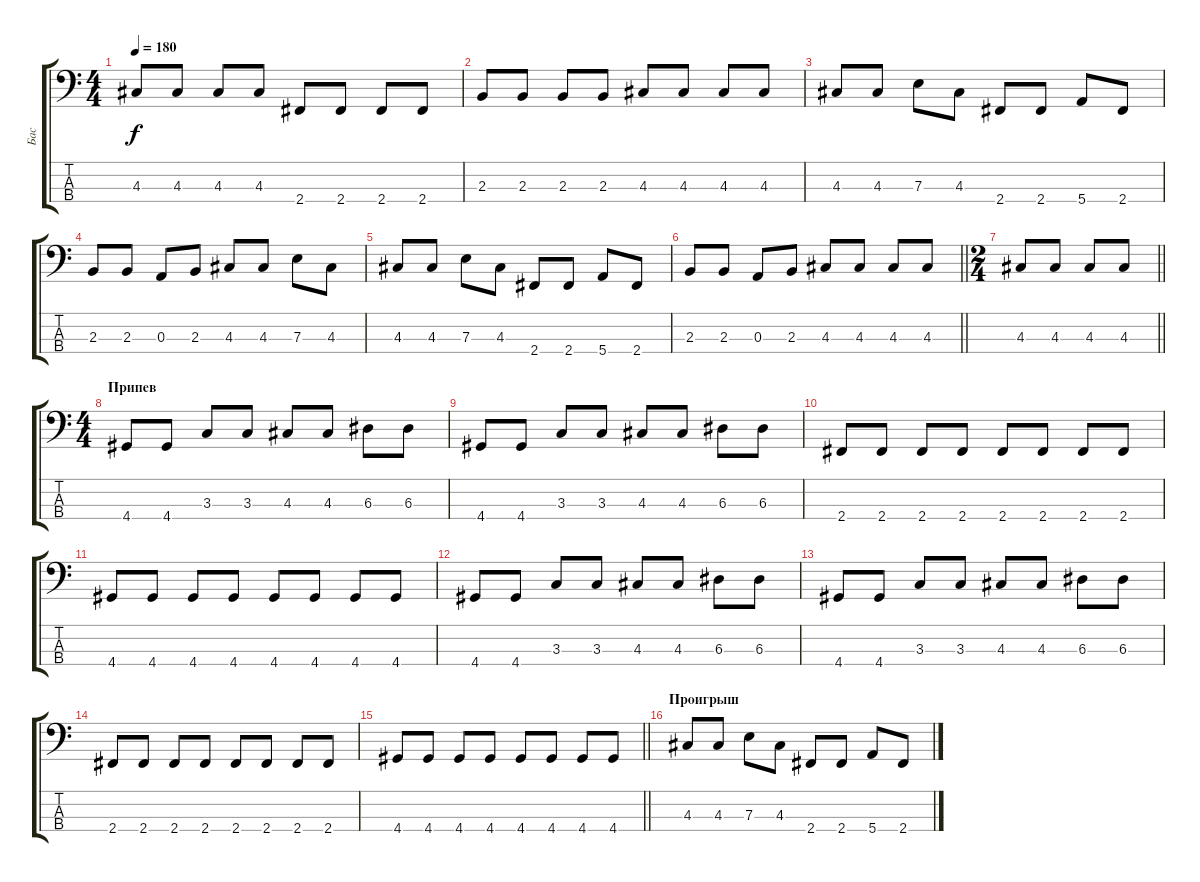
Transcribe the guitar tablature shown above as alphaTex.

\track ("Бас" "Бас") {instrument electricbassfinger}
\staff {score tabs}
\tuning (G2 D2 A1 E1) {hide}
\ts (4 4)
\tempo 180
\clef f4
\ks c
4.3.8{dy f} 4.3.8 4.3.8 4.3.8 2.4.8 2.4.8 2.4.8 2.4.8 |
2.3.8 2.3.8 2.3.8 2.3.8 4.3.8 4.3.8 4.3.8 4.3.8 |
4.3.8 4.3.8 7.3.8 4.3.8 2.4.8 2.4.8 5.4.8 2.4.8 |
2.3.8 2.3.8 0.3.8 2.3.8 4.3.8 4.3.8 7.3.8 4.3.8 |
4.3.8 4.3.8 7.3.8 4.3.8 2.4.8 2.4.8 5.4.8 2.4.8 |
\barLineRight lightlight
2.3.8 2.3.8 0.3.8 2.3.8 4.3.8 4.3.8 4.3.8 4.3.8 |
\ts (2 4)
\barLineRight lightlight
4.3.8 4.3.8 4.3.8 4.3.8 |
\ts (4 4)
\section ("" "Припев")
4.4.8 4.4.8 3.3.8 3.3.8 4.3.8 4.3.8 6.3.8 6.3.8 |
4.4.8 4.4.8 3.3.8 3.3.8 4.3.8 4.3.8 6.3.8 6.3.8 |
2.4.8 2.4.8 2.4.8 2.4.8 2.4.8 2.4.8 2.4.8 2.4.8 |
4.4.8 4.4.8 4.4.8 4.4.8 4.4.8 4.4.8 4.4.8 4.4.8 |
4.4.8 4.4.8 3.3.8 3.3.8 4.3.8 4.3.8 6.3.8 6.3.8 |
4.4.8 4.4.8 3.3.8 3.3.8 4.3.8 4.3.8 6.3.8 6.3.8 |
2.4.8 2.4.8 2.4.8 2.4.8 2.4.8 2.4.8 2.4.8 2.4.8 |
\barLineRight lightlight
4.4.8 4.4.8 4.4.8 4.4.8 4.4.8 4.4.8 4.4.8 4.4.8 |
\section ("" "Проигрыш")
4.3.8 4.3.8 7.3.8 4.3.8 2.4.8 2.4.8 5.4.8 2.4.8
